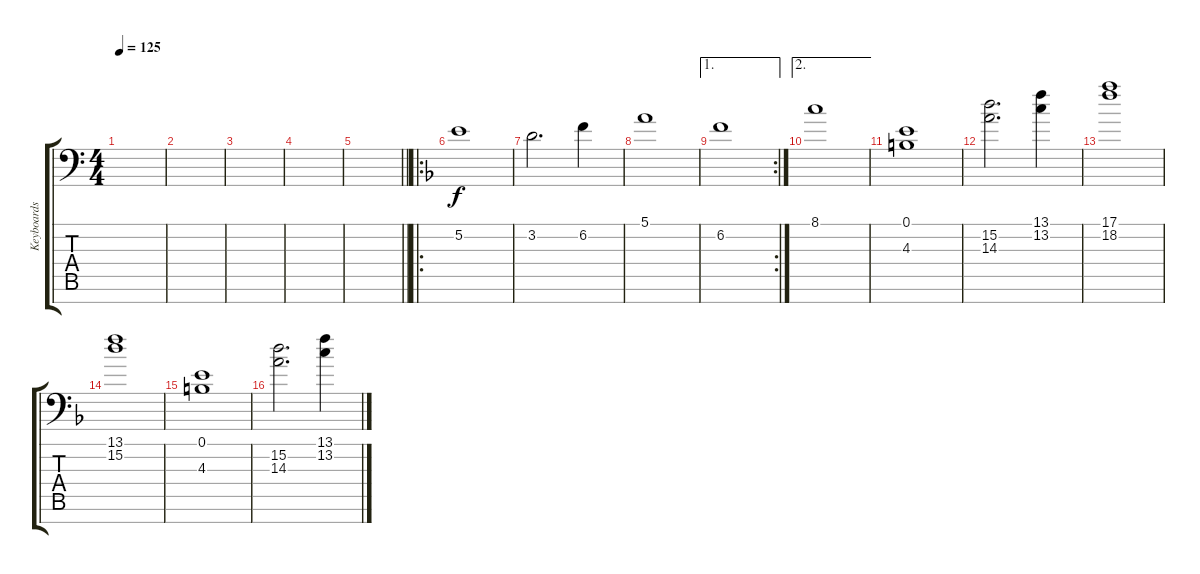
\track ("Keyboards 2" "Keyboards ") {instrument stringensemble1}
\staff {score tabs}
\tuning (E4 B3 G3 D3 A2 E2 A1) {hide}
\ts (4 4)
\tempo 125
\clef f4
\ks c
|
|
|
|
\barLineRight lightlight
|
\ro
\ks f
5.2.1{volume 4 instrument stringensemble1} |
3.2.2{d} 6.2.4 |
5.1.1 |
\ae 1
\rc 2
6.2.1 |
\ae 2
8.1.1 |
(0.1 4.3).1 |
(15.2 14.3).2{d} (13.1 13.2).4 |
(17.1 18.2).1 |
(13.1 15.2).1 |
(0.1 4.3).1 |
(15.2 14.3).2{d} (13.1 13.2).4
